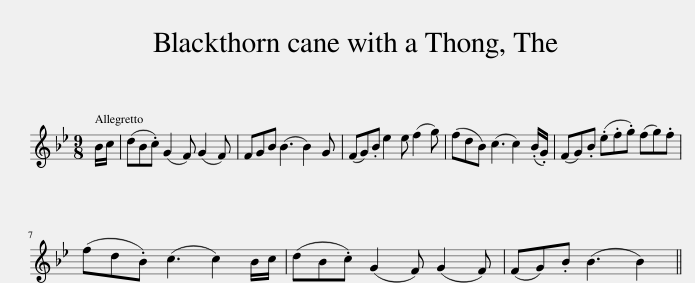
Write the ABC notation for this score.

X:1
L:1/8
M:9/8
I:linebreak $
K:Bb
V:1 treble
V:1
 B/c/ | (dB.c) (G2 F) (G2 F) | FGB (B3 B2) G | (FG).B e2 e (f2 g) | (fdB) (c3 c2) (.B/.G/) | %5
 (FG).B (.e.f.g) (fg).f |$ (fd.B) (c3 c2) B/c/ | (dB.c) (G2 F) (G2 F) | (FG).B (B3 B2) || %9
